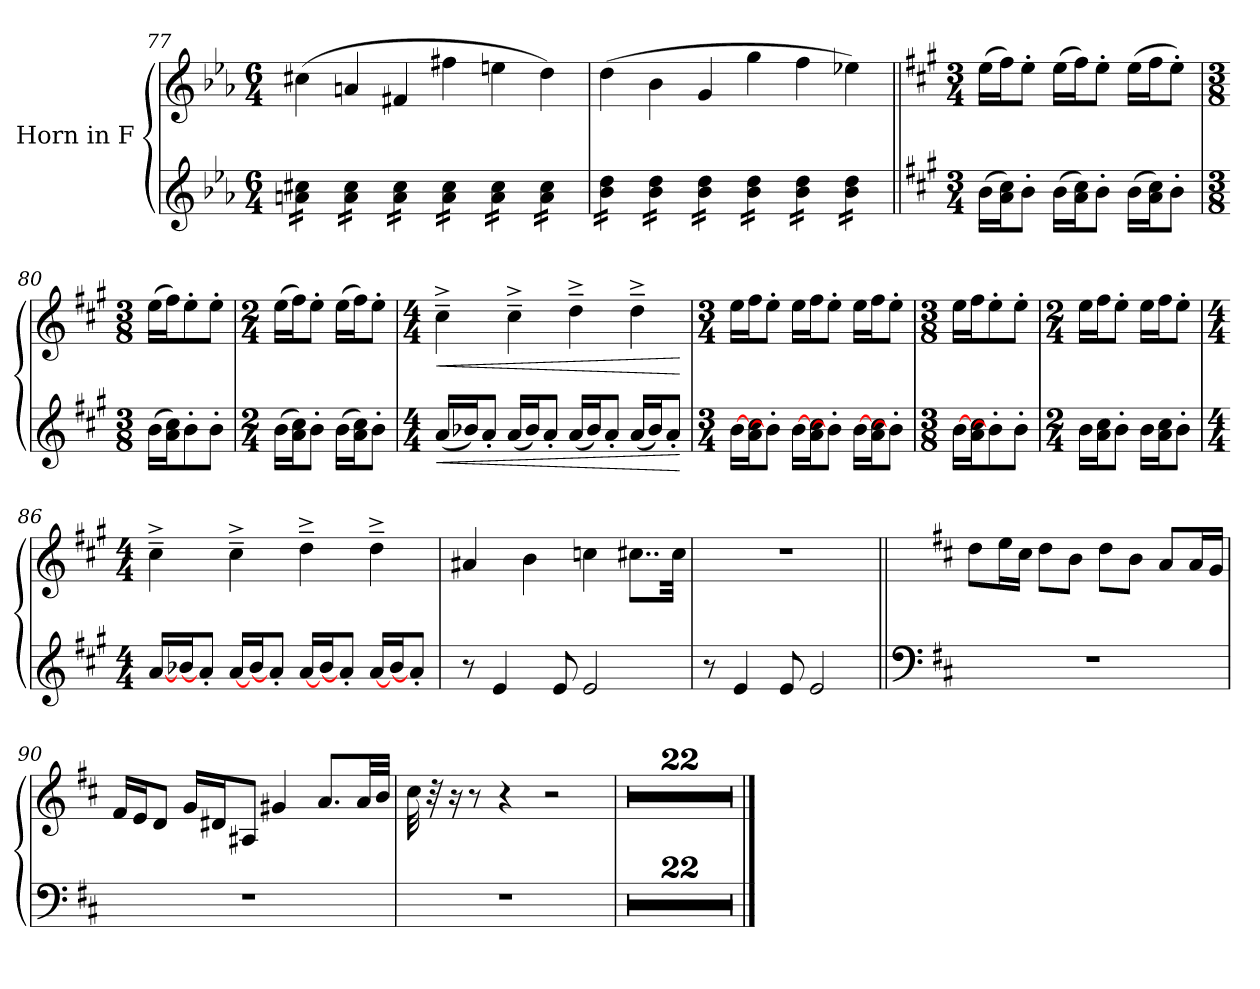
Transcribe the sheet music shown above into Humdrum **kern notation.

**kern	**dynam	**kern	**dynam
*part2	*part2	*part1	*part1
*staff2	*staff2	*staff1	*staff1
*I"Horn in F	*	*I"Horn in F	*
*clefG2	*	*clefG2	*
*ITrd4c7	*	*ITrd4c7	*
*k[b-e-a-d-]	*	*k[b-e-a-d-]	*
*M6/4	*	*M6/4	*
=77	=77	=77	=77
*tremolo	*	*	*
16dn\ 16f#X\LL	.	(4f#X\	.
16dn\ 16f#X\	.	.	.
16dn\ 16f#X\	.	.	.
16dn\ 16f#X\JJ	.	.	.
16d\ 16f#\LL	.	4dn/	.
16d\ 16f#\	.	.	.
16d\ 16f#\	.	.	.
16d\ 16f#\JJ	.	.	.
16d\ 16f#\LL	.	4Bn/	.
16d\ 16f#\	.	.	.
16d\ 16f#\	.	.	.
16d\ 16f#\JJ	.	.	.
16d\ 16f#\LL	.	4bn\	.
16d\ 16f#\	.	.	.
16d\ 16f#\	.	.	.
16d\ 16f#\JJ	.	.	.
16d\ 16f#\LL	.	4an\	.
16d\ 16f#\	.	.	.
16d\ 16f#\	.	.	.
16d\ 16f#\JJ	.	.	.
16d\ 16f#\LL	.	4g\)	.
16d\ 16f#\	.	.	.
16d\ 16f#\	.	.	.
16d\ 16f#\JJ	.	.	.
!!LO:PB:g=z
=78	=78	=78	=78
16e-\ 16g\LL	.	(4g\	.
16e-\ 16g\	.	.	.
16e-\ 16g\	.	.	.
16e-\ 16g\JJ	.	.	.
16e-\ 16g\LL	.	4e-\	.
16e-\ 16g\	.	.	.
16e-\ 16g\	.	.	.
16e-\ 16g\JJ	.	.	.
16e-\ 16g\LL	.	4c/	.
16e-\ 16g\	.	.	.
16e-\ 16g\	.	.	.
16e-\ 16g\JJ	.	.	.
16e-\ 16g\LL	.	4cc\	.
16e-\ 16g\	.	.	.
16e-\ 16g\	.	.	.
16e-\ 16g\JJ	.	.	.
16e-\ 16g\LL	.	4b-\	.
16e-\ 16g\	.	.	.
16e-\ 16g\	.	.	.
16e-\ 16g\JJ	.	.	.
16e-\ 16g\LL	.	4a-X\)	.
16e-\ 16g\	.	.	.
16e-\ 16g\	.	.	.
16e-\ 16g\JJ	.	.	.
*Xtremolo	*	*	*
=79||	=79||	=79||	=79||
*k[f#c#]	*	*k[f#c#]	*
*M3/4	*	*M3/4	*
*	*	*MM165	*
(16e\LL	.	(16a\LL	.
16d\ 16f#\J)	.	16b\J)	.
8e'\J	.	8a'\J	.
(16e\LL	.	(16a\LL	.
16d\ 16f#\J)	.	16b\J)	.
8e'\J	.	8a'\J	.
(16e\LL	.	(16a\LL	.
16d\ 16f#\J)	.	16b\J	.
8e'\J	.	8a'\J)	.
=80	=80	=80	=80
*M3/8	*	*M3/8	*
(16e\LL	.	(16a\LL	.
16d\ 16f#\J)	.	16b\J)	.
8e'\	.	8a'\	.
8e'\J	.	8a'\J	.
=81	=81	=81	=81
*M2/4	*	*M2/4	*
(16e\LL	.	(16a\LL	.
16d\ 16f#\J)	.	16b\J)	.
8e'\J	.	8a'\J	.
(16e\LL	.	(16a\LL	.
16d\ 16f#\J)	.	16b\J)	.
8e'\J	.	8a'\J	.
!!LO:LB:g=z
=82	=82	=82	=82
*M4/4	*	*M4/4	*
!	!LO:HP:b	!	!LO:HP:b
(16d/LL	<	4f#^~\	<
16e-X/J)	.	.	.
8d'/J	.	.	.
(16d/LL	.	4f#^~\	.
16e-/J)	.	.	.
8d'/J	.	.	.
(16d/LL	.	4g^~\	.
16e-/J)	.	.	.
8d'/J	.	.	.
(16d/LL	.	4g^~\	.
16e-/J)	.	.	.
8d'/J	.	.	.
.	[	.	[
=83	=83	=83	=83
*M3/4	*	*M3/4	*
[16e\LL	.	16a\LL	.
16d\ 16f#\J	.	16b\J	.
8e'\J]	.	8a'\J	.
[16e\LL	.	16a\LL	.
16d\ 16f#\J	.	16b\J	.
8e'\J]	.	8a'\J	.
[16e\LL	.	16a\LL	.
16d\ 16f#\J	.	16b\J	.
8e'\J]	.	8a'\J	.
=84	=84	=84	=84
*M3/8	*	*M3/8	*
[16e\LL	.	16a\LL	.
16d\ 16f#\J	.	16b\J	.
8e'\]	.	8a'\	.
8e'\J	.	8a'\J	.
=85	=85	=85	=85
*M2/4	*	*M2/4	*
16e\LL	.	16a\LL	.
16d\ 16f#\J	.	16b\J	.
8e'\J	.	8a'\J	.
16e\LL	.	16a\LL	.
16d\ 16f#\J	.	16b\J	.
8e'\J	.	8a'\J	.
!!LO:LB:g=z
=86	=86	=86	=86
*M4/4	*	*M4/4	*
[16d/LL	.	4f#~^\	.
16e-X/J	.	.	.
8d'/J]	.	.	.
[16d/LL	.	4f#~^\	.
16e-/J	.	.	.
8d'/J]	.	.	.
[16d/LL	.	4g~^\	.
16e-/J	.	.	.
8d'/J]	.	.	.
[16d/LL	.	4g~^\	.
16e-/J	.	.	.
8d'/J]	.	.	.
=87	=87	=87	=87
8r	.	4d#X/	.
4A/	.	.	.
.	.	4e\	.
8A/	.	.	.
2A/	.	4fn\	.
.	.	8..f#X\L	.
.	.	32f#\Jkk	.
=88	=88	=88	=88
8r	.	1r	.
4A/	.	.	.
8A/	.	.	.
2A/	.	.	.
=89||	=89||	=89||	=89||
*clefF4	*	*	*
*k[f#]	*	*k[f#]	*
1r	.	8g\L	.
.	.	16a\L	.
.	.	16f#\JJ	.
.	.	8g\L	.
.	.	8e\J	.
.	.	8g\L	.
.	.	8e\J	.
.	.	8d/L	.
.	.	16d/L	.
.	.	16c/JJ	.
!!LO:LB:g=z
=90	=90	=90	=90
1r	.	16B/LL	.
.	.	16A/J	.
.	.	8G/J	.
.	.	16c/LL	.
.	.	16G#X/J	.
.	.	8D#X/J	.
.	.	4c#X/	.
.	.	8.d/L	.
.	.	32d/LL	.
.	.	32e/JJJ	.
=91	=91	=91	=91
1r	.	32f#\	.
.	.	32r	.
.	.	16r	.
.	.	8r	.
.	.	4r	.
.	.	2r	.
=92	=92	=92	=92
1r	.	1r	.
=93	=93	=93	=93
1r	.	1r	.
=94	=94	=94	=94
1r	.	1r	.
=95	=95	=95	=95
1r	.	1r	.
=96	=96	=96	=96
1r	.	1r	.
=97	=97	=97	=97
1r	.	1r	.
=98	=98	=98	=98
1r	.	1r	.
=99	=99	=99	=99
1r	.	1r	.
=100	=100	=100	=100
1r	.	1r	.
!!LO:LB:g=z
=101	=101	=101	=101
1r	.	1r	.
=102	=102	=102	=102
1r	.	1r	.
=103	=103	=103	=103
1r	.	1r	.
=104	=104	=104	=104
1r	.	1r	.
=105	=105	=105	=105
1r	.	1r	.
=106	=106	=106	=106
1r	.	1r	.
=107	=107	=107	=107
1r	.	1r	.
=108	=108	=108	=108
1r	.	1r	.
=109	=109	=109	=109
1r	.	1r	.
=110	=110	=110	=110
1r	.	1r	.
=111	=111	=111	=111
1r	.	1r	.
=112	=112	=112	=112
1r	.	1r	.
=113	=113	=113	=113
1r	.	1r	.
==	==	==	==
*-	*-	*-	*-
